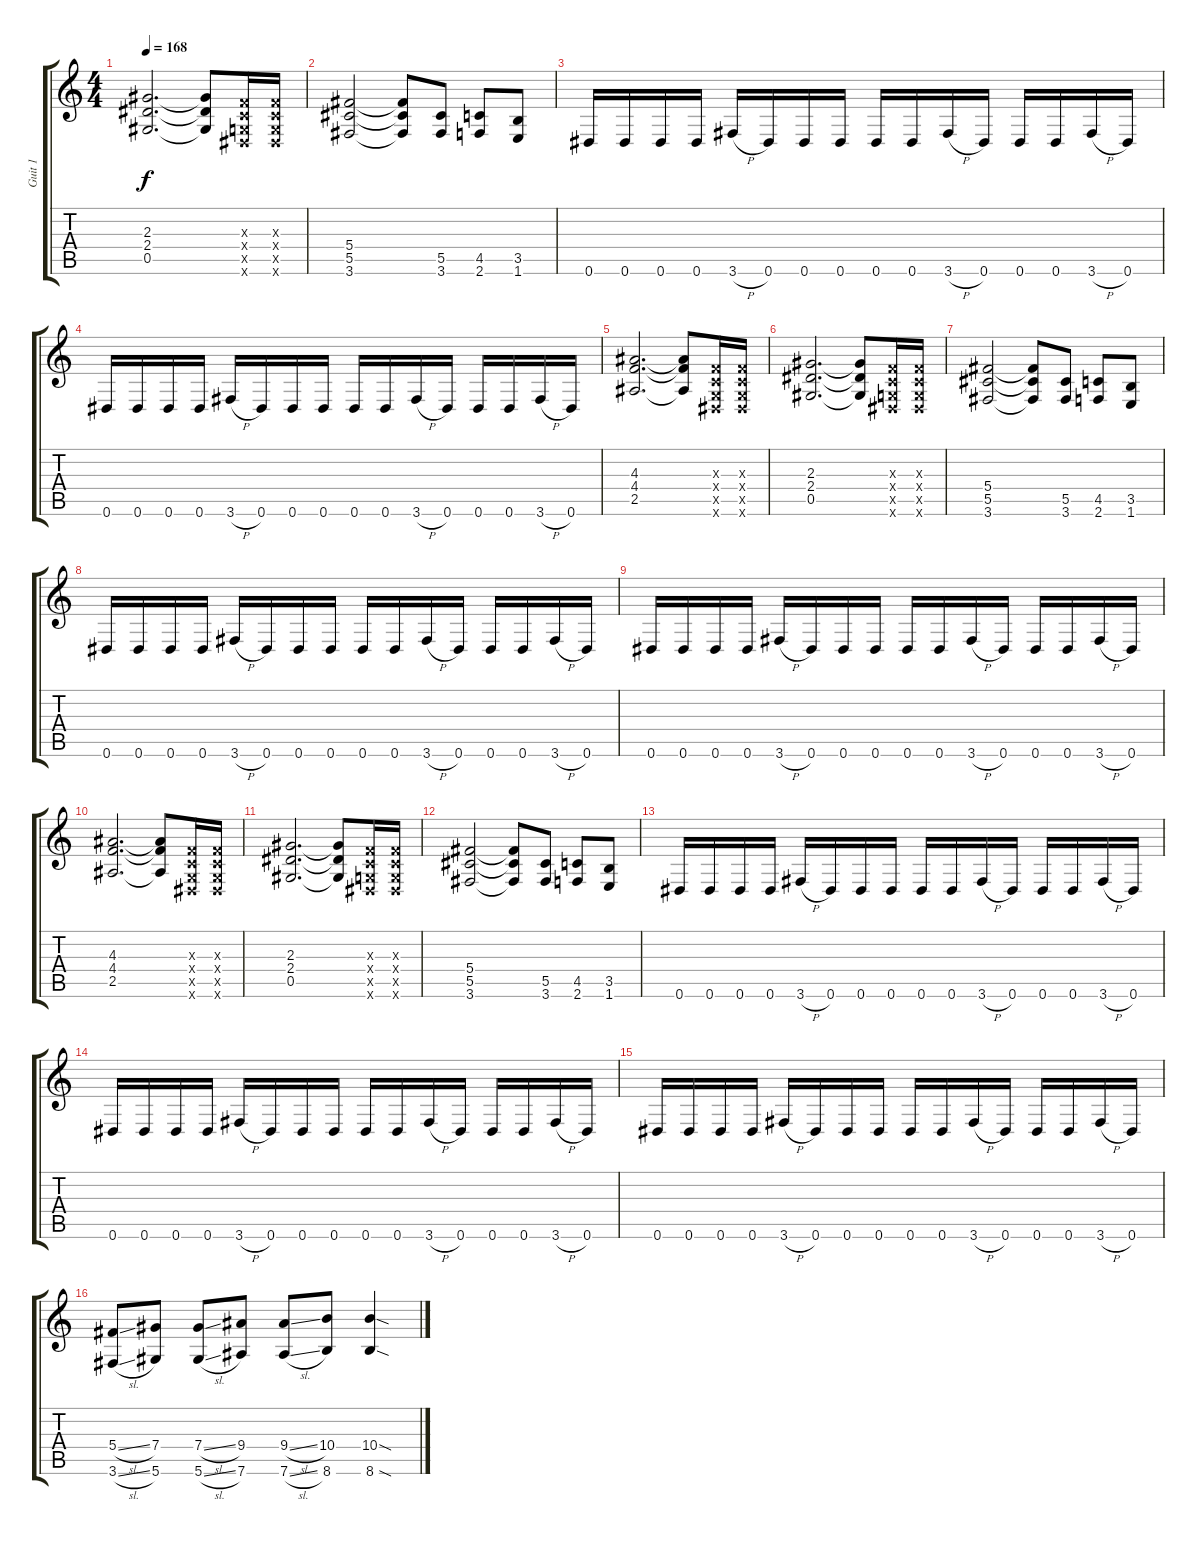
\track ("Guit 1" "Guit 1") {instrument distortionguitar}
\staff {score tabs}
\tuning (Eb4 Bb3 Gb3 Db3 Ab2 Eb2) {hide}
\ts (4 4)
\tempo 168
\clef g2
\ks c
(2.3 2.4 0.5).2{d dy f} (2.3{t} 2.4{t} 0.5{t}).8 (-1.3{x} -1.4{x} -1.5{x} 0.6{x}).16 (-1.3{x} -1.4{x} -1.5{x} 0.6{x}).16 |
(5.4 5.5 3.6).2 (5.4{t} 5.5{t} 3.6{t}).8 (5.5 3.6).8 (4.5 2.6).8 (3.5 1.6).8 |
0.6.16 0.6.16 0.6.16 0.6.16 3.6{h}.16 0.6.16 0.6.16 0.6.16 0.6.16 0.6.16 3.6{h}.16 0.6.16 0.6.16 0.6.16 3.6{h}.16 0.6.16 |
0.6.16 0.6.16 0.6.16 0.6.16 3.6{h}.16 0.6.16 0.6.16 0.6.16 0.6.16 0.6.16 3.6{h}.16 0.6.16 0.6.16 0.6.16 3.6{h}.16 0.6.16 |
(4.3 4.4 2.5).2{d} (4.3{t} 4.4{t} 2.5{t}).8 (-1.3{x} -1.4{x} -1.5{x} 0.6{x}).16 (-1.3{x} -1.4{x} -1.5{x} 0.6{x}).16 |
(2.3 2.4 0.5).2{d} (2.3{t} 2.4{t} 0.5{t}).8 (-1.3{x} -1.4{x} -1.5{x} 0.6{x}).16 (-1.3{x} -1.4{x} -1.5{x} 0.6{x}).16 |
(5.4 5.5 3.6).2 (5.4{t} 5.5{t} 3.6{t}).8 (5.5 3.6).8 (4.5 2.6).8 (3.5 1.6).8 |
0.6.16 0.6.16 0.6.16 0.6.16 3.6{h}.16 0.6.16 0.6.16 0.6.16 0.6.16 0.6.16 3.6{h}.16 0.6.16 0.6.16 0.6.16 3.6{h}.16 0.6.16 |
0.6.16 0.6.16 0.6.16 0.6.16 3.6{h}.16 0.6.16 0.6.16 0.6.16 0.6.16 0.6.16 3.6{h}.16 0.6.16 0.6.16 0.6.16 3.6{h}.16 0.6.16 |
(4.3 4.4 2.5).2{d} (4.3{t} 4.4{t} 2.5{t}).8 (-1.3{x} -1.4{x} -1.5{x} 0.6{x}).16 (-1.3{x} -1.4{x} -1.5{x} 0.6{x}).16 |
(2.3 2.4 0.5).2{d} (2.3{t} 2.4{t} 0.5{t}).8 (-1.3{x} -1.4{x} -1.5{x} 0.6{x}).16 (-1.3{x} -1.4{x} -1.5{x} 0.6{x}).16 |
(5.4 5.5 3.6).2 (5.4{t} 5.5{t} 3.6{t}).8 (5.5 3.6).8 (4.5 2.6).8 (3.5 1.6).8 |
0.6.16 0.6.16 0.6.16 0.6.16 3.6{h}.16 0.6.16 0.6.16 0.6.16 0.6.16 0.6.16 3.6{h}.16 0.6.16 0.6.16 0.6.16 3.6{h}.16 0.6.16 |
0.6.16 0.6.16 0.6.16 0.6.16 3.6{h}.16 0.6.16 0.6.16 0.6.16 0.6.16 0.6.16 3.6{h}.16 0.6.16 0.6.16 0.6.16 3.6{h}.16 0.6.16 |
0.6.16 0.6.16 0.6.16 0.6.16 3.6{h}.16 0.6.16 0.6.16 0.6.16 0.6.16 0.6.16 3.6{h}.16 0.6.16 0.6.16 0.6.16 3.6{h}.16 0.6.16 |
(5.4{sl} 3.6{sl}).8 (7.4 5.6).8 (7.4{sl} 5.6{sl}).8 (9.4 7.6).8 (9.4{sl} 7.6{sl}).8 (10.4 8.6).8 (10.4{sod} 8.6{sod}).4
